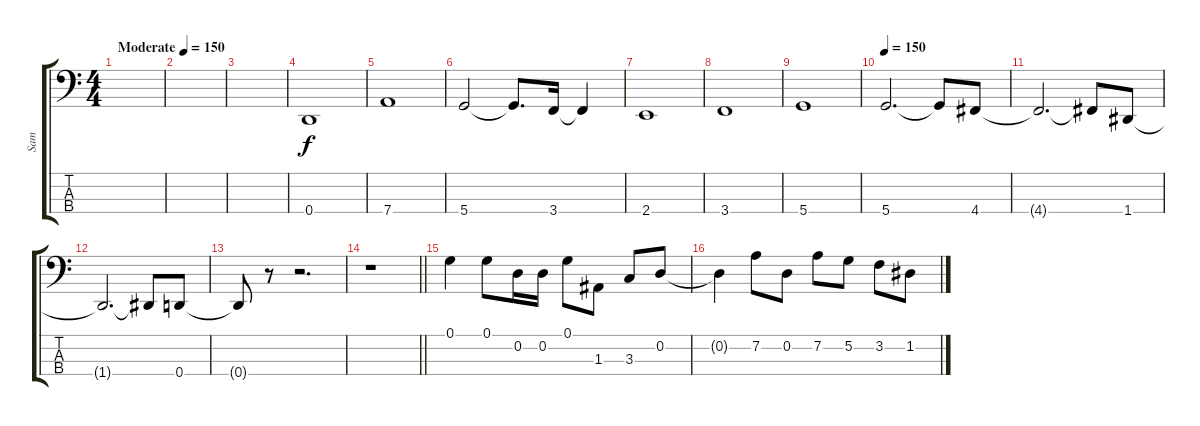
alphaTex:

\track ("Sam" "Sam") {instrument slapbass1}
\staff {score tabs}
\tuning (G2 D2 A1 D1) {hide}
\ts (4 4)
\tempo (150 "Moderate")
\tempo 130
\tempo (150 "Moderate")
\clef f4
\ks c
|
|
|
0.4.1 |
7.4.1 |
5.4.2 5.4{t}.8{d} 3.4.16 3.4{t}.4 |
2.4.1 |
3.4.1 |
5.4.1 |
\tempo 150
5.4.2{d} 5.4{t}.8 4.4.8 |
4.4{t}.2{d} 4.4{t}.8 1.4.8 |
1.4{t}.2{d} 1.4{t}.8 0.4.8 |
0.4{t}.8 r.8 r.2{d} |
\barLineRight lightlight
r.1 |
0.1.4 0.1.8 0.2.16 0.2.16 0.1.8 1.3.8 3.3.8 0.2.8 |
0.2{t}.4 7.2.8 0.2.8 7.2.8 5.2.8 3.2.8 1.2.8
